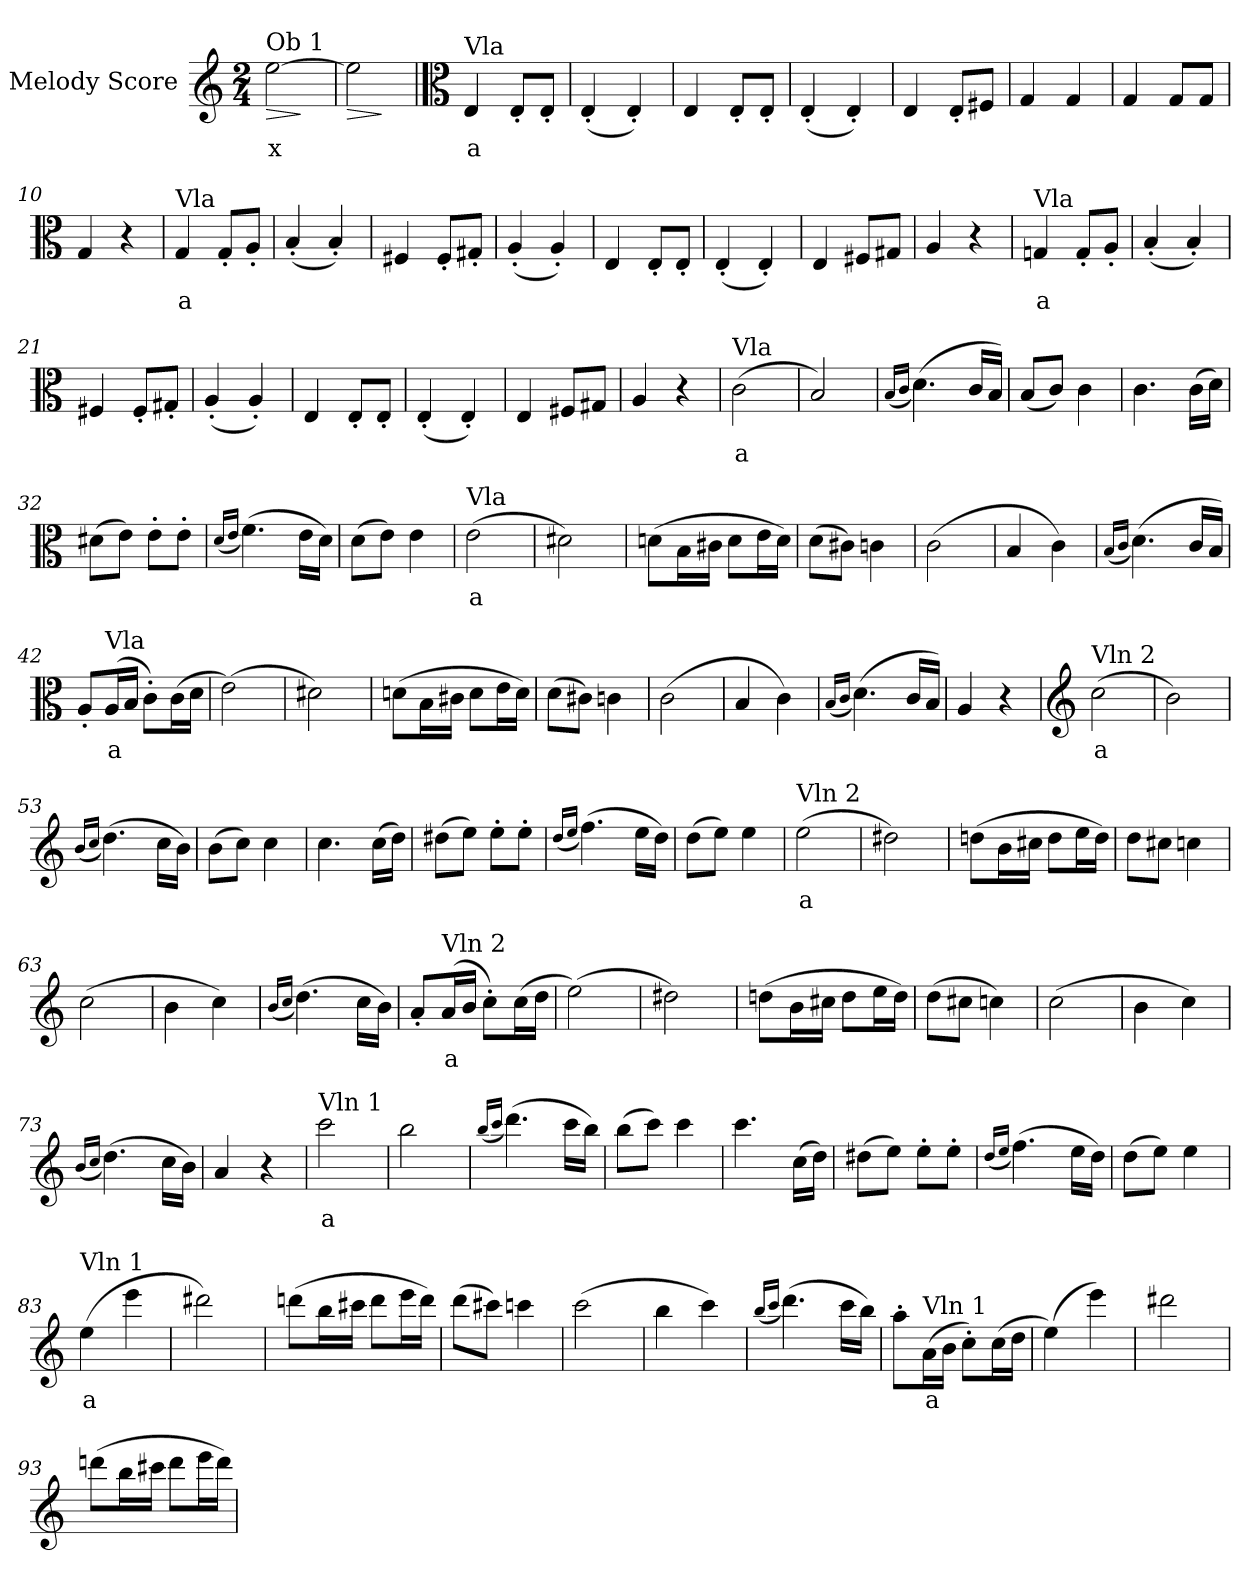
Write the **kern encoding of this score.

**kern	**text	**dynam
*part1	*part1	*part1
*staff1	*staff1	*staff1
*I"Melody Score	*	*
*k[]	*	*
*M2/4	*	*
*MM76	*	*
=1	=1	=1
!LO:TX:a:t=Ob 1	!	!
!	!LO:LY:b:color=#FF0000	!LO:HP:b
[2ee\	x	>
.	.	]
=2	=2	=2
!	!	!LO:HP:b
2ee\]	.	>
.	.	]
=3	=3	=3
*clefC3	*	*
!LO:TX:a:t=Vla	!	!
!	!LO:LY:b:color=#FF0000	!
4E/	a	.
8E'/L	.	.
8E'/J	.	.
=4	=4	=4
(4E'/	.	.
4E'/)	.	.
=5	=5	=5
4E/	.	.
8E'/L	.	.
8E'/J	.	.
=6	=6	=6
(4E'/	.	.
4E'/)	.	.
=7	=7	=7
4E/	.	.
8E'/L	.	.
8F#X/J	.	.
=8	=8	=8
4G/	.	.
4G/	.	.
=9	=9	=9
4G/	.	.
8G/L	.	.
8G/J	.	.
=10	=10	=10
4G/	.	.
4r	.	.
=11	=11	=11
!LO:TX:a:t=Vla	!	!
!	!LO:LY:b:color=#FF0000	!
4G/	a	.
8G'/L	.	.
8A'/J	.	.
=12	=12	=12
(4B'/	.	.
4B'/)	.	.
=13	=13	=13
4F#X/	.	.
8F#'/L	.	.
8G#X'/J	.	.
=14	=14	=14
(4A'/	.	.
4A'/)	.	.
=15	=15	=15
4E/	.	.
8E'/L	.	.
8E'/J	.	.
=16	=16	=16
(4E'/	.	.
4E'/)	.	.
=17	=17	=17
4E/	.	.
8F#X/L	.	.
8G#X/J	.	.
=18	=18	=18
4A/	.	.
4r	.	.
=19	=19	=19
!LO:TX:a:t=Vla	!	!
!	!LO:LY:b:color=#FF0000	!
4Gn/	a	.
8G'/L	.	.
8A'/J	.	.
=20	=20	=20
(4B'/	.	.
4B'/)	.	.
=21	=21	=21
4F#X/	.	.
8F#'/L	.	.
8G#X'/J	.	.
=22	=22	=22
(4A'/	.	.
4A'/)	.	.
=23	=23	=23
4E/	.	.
8E'/L	.	.
8E'/J	.	.
=24	=24	=24
(4E'/	.	.
4E'/)	.	.
=25	=25	=25
4E/	.	.
8F#X/L	.	.
8G#X/J	.	.
=26	=26	=26
4A/	.	.
4r	.	.
=27	=27	=27
!LO:TX:a:t=Vla	!	!
!	!LO:LY:b:color=#FF0000	!
(2c\	a	.
=28	=28	=28
2B/)	.	.
=29	=29	=29
(16qB/LL	.	.
16qc/JJ	.	.
(4.d\)	.	.
16c/LL	.	.
16B/JJ)	.	.
=30	=30	=30
(8B/L	.	.
8c/J)	.	.
4c\	.	.
=31	=31	=31
4.c\	.	.
(16c\LL	.	.
16d\JJ)	.	.
=32	=32	=32
(8d#X\L	.	.
8e\J)	.	.
8e'\L	.	.
8e'\J	.	.
=33	=33	=33
(16qd/LL	.	.
16qe/JJ	.	.
(4.f\)	.	.
16e\LL	.	.
16d\JJ)	.	.
=34	=34	=34
(8d\L	.	.
8e\J)	.	.
4e\	.	.
=35	=35	=35
!LO:TX:a:t=Vla	!	!
!	!LO:LY:b:color=#FF0000	!
(2e\	a	.
=36	=36	=36
2d#X\)	.	.
=37	=37	=37
(8dn\L	.	.
16B\L	.	.
16c#X\JJ	.	.
8d\L	.	.
16e\L	.	.
16d\JJ)	.	.
=38	=38	=38
(8d\L	.	.
8c#X\J)	.	.
4cn\	.	.
=39	=39	=39
(2c\	.	.
=40	=40	=40
4B/	.	.
4c\)	.	.
=41	=41	=41
(16qB/LL	.	.
16qc/JJ	.	.
(4.d\)	.	.
16c/LL	.	.
16B/JJ)	.	.
=42	=42	=42
8A'/L	.	.
!LO:TX:a:t=Vla	!	!
!	!LO:LY:b:color=#FF0000	!
(16A/L	a	.
16B/JJ	.	.
8c'\L)	.	.
(16c\L	.	.
16d\JJ	.	.
=43	=43	=43
(2e\)	.	.
=44	=44	=44
2d#X\)	.	.
=45	=45	=45
(8dn\L	.	.
16B\L	.	.
16c#X\JJ	.	.
8d\L	.	.
16e\L	.	.
16d\JJ)	.	.
=46	=46	=46
(8d\L	.	.
8c#X\J)	.	.
4cn\	.	.
=47	=47	=47
(2c\	.	.
=48	=48	=48
4B/	.	.
4c\)	.	.
=49	=49	=49
(16qB/LL	.	.
16qc/JJ	.	.
(4.d\)	.	.
16c/LL	.	.
16B/JJ)	.	.
=50	=50	=50
4A/	.	.
4r	.	.
=51	=51	=51
*clefG2	*	*
!LO:TX:a:t=Vln 2	!	!
!	!LO:LY:b:color=#FF0000	!
(2cc\	a	.
=52	=52	=52
2b\)	.	.
=53	=53	=53
(16qb/LL	.	.
16qcc/JJ	.	.
(4.dd\)	.	.
16cc\LL	.	.
16b\JJ)	.	.
=54	=54	=54
(8b\L	.	.
8cc\J)	.	.
4cc\	.	.
=55	=55	=55
4.cc\	.	.
(16cc\LL	.	.
16dd\JJ)	.	.
=56	=56	=56
(8dd#X\L	.	.
8ee\J)	.	.
8ee'\L	.	.
8ee'\J	.	.
=57	=57	=57
(16qdd/LL	.	.
16qee/JJ	.	.
(4.ff\)	.	.
16ee\LL	.	.
16dd\JJ)	.	.
=58	=58	=58
(8dd\L	.	.
8ee\J)	.	.
4ee\	.	.
=59	=59	=59
!LO:TX:a:t=Vln 2	!	!
!	!LO:LY:b:color=#FF0000	!
(2ee\	a	.
=60	=60	=60
2dd#X\)	.	.
=61	=61	=61
(8ddn\L	.	.
16b\L	.	.
16cc#X\JJ	.	.
8dd\L	.	.
16ee\L	.	.
16dd\JJ)	.	.
=62	=62	=62
8dd\L	.	.
8cc#X\J	.	.
4ccn\	.	.
=63	=63	=63
(2cc\	.	.
=64	=64	=64
4b\	.	.
4cc\)	.	.
=65	=65	=65
(16qb/LL	.	.
16qcc/JJ	.	.
(4.dd\)	.	.
16cc\LL	.	.
16b\JJ)	.	.
=66	=66	=66
8a'/L	.	.
!LO:TX:a:t=Vln 2	!	!
!	!LO:LY:b:color=#FF0000	!
(16a/L	a	.
16b/JJ	.	.
8cc'\L)	.	.
(16cc\L	.	.
16dd\JJ	.	.
=67	=67	=67
(2ee\)	.	.
=68	=68	=68
2dd#X\)	.	.
=69	=69	=69
(8ddn\L	.	.
16b\L	.	.
16cc#X\JJ	.	.
8dd\L	.	.
16ee\L	.	.
16dd\JJ)	.	.
=70	=70	=70
(8dd\L	.	.
8cc#X\J	.	.
4ccn\)	.	.
=71	=71	=71
(2cc\	.	.
=72	=72	=72
4b\	.	.
4cc\)	.	.
=73	=73	=73
(16qb/LL	.	.
16qcc/JJ	.	.
(4.dd\)	.	.
16cc\LL	.	.
16b\JJ)	.	.
=74	=74	=74
4a/	.	.
4r	.	.
=75	=75	=75
!LO:TX:a:t=Vln 1	!	!
!	!LO:LY:b:color=#FF0000	!
2ccc\	a	.
=76	=76	=76
2bb\	.	.
=77	=77	=77
(16qbb/LL	.	.
16qccc/JJ	.	.
(4.ddd\)	.	.
16ccc\LL	.	.
16bb\JJ)	.	.
=78	=78	=78
(8bb\L	.	.
8ccc\J)	.	.
4ccc\	.	.
=79	=79	=79
4.ccc\	.	.
(16cc\LL	.	.
16dd\JJ)	.	.
=80	=80	=80
(8dd#X\L	.	.
8ee\J)	.	.
8ee'\L	.	.
8ee'\J	.	.
=81	=81	=81
(16qdd/LL	.	.
16qee/JJ	.	.
(4.ff\)	.	.
16ee\LL	.	.
16dd\JJ)	.	.
=82	=82	=82
(8dd\L	.	.
8ee\J)	.	.
4ee\	.	.
=83	=83	=83
!LO:TX:a:t=Vln 1	!	!
!	!LO:LY:b:color=#FF0000	!
(4ee\	a	.
4eee\	.	.
=84	=84	=84
2ddd#X\)	.	.
=85	=85	=85
(8dddn\L	.	.
16bb\L	.	.
16ccc#X\JJ	.	.
8ddd\L	.	.
16eee\L	.	.
16ddd\JJ)	.	.
=86	=86	=86
(8ddd\L	.	.
8ccc#X\J)	.	.
4cccn\	.	.
=87	=87	=87
(2ccc\	.	.
=88	=88	=88
4bb\	.	.
4ccc\)	.	.
=89	=89	=89
(16qbb/LL	.	.
16qccc/JJ	.	.
(4.ddd\)	.	.
16ccc\LL	.	.
16bb\JJ)	.	.
=90	=90	=90
8aa'\L	.	.
!LO:TX:a:t=Vln 1	!	!
!	!LO:LY:b:color=#FF0000	!
(16a\L	a	.
16b\JJ	.	.
8cc'\L)	.	.
(16cc\L	.	.
16dd\JJ	.	.
=91	=91	=91
(4ee\)	.	.
4eee\)	.	.
=92	=92	=92
2ddd#X\	.	.
=93	=93	=93
(8dddn\L	.	.
16bb\L	.	.
16ccc#X\JJ	.	.
8ddd\L	.	.
16eee\L	.	.
16ddd\JJ)	.	.
=	=	=
*-	*-	*-
